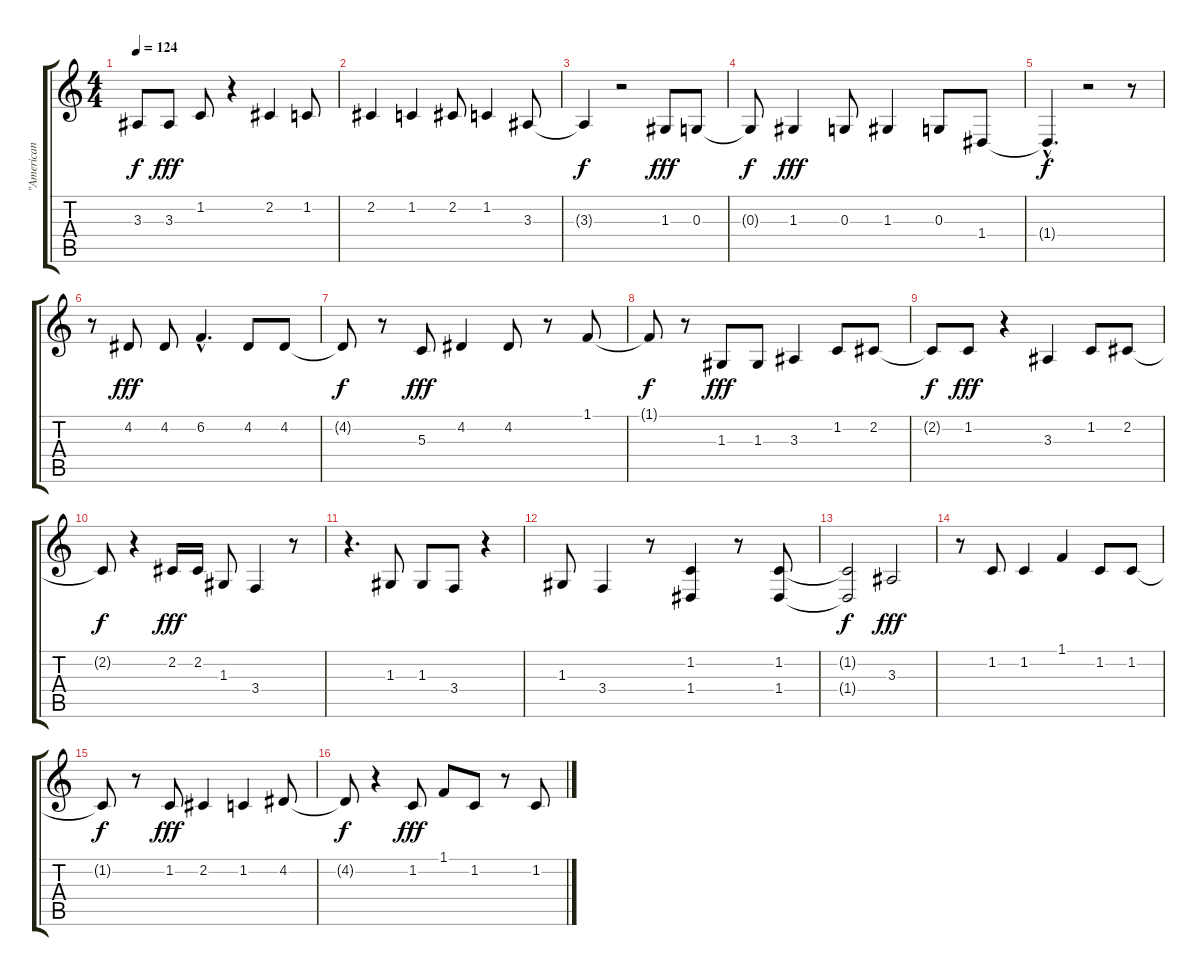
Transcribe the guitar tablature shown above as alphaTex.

\track ("\"American Pie\"" "\"American ") {instrument fx4atmosphere}
\staff {score tabs}
\tuning (E4 B3 G3 D3 A2 E2) {hide}
\ts (4 4)
\tempo 124
\clef g2
\ks c
3.3{t}.8{dy f} 3.3.8{dy fff} 1.2.8 r.4 2.2.4 1.2.8 |
2.2.4 1.2.4 2.2.8 1.2.4 3.3.8 |
3.3{t}.4{dy f} r.2 1.3.8{dy fff} 0.3.8 |
0.3{t}.8{dy f} 1.3.4{dy fff} 0.3.8 1.3.4 0.3.8 1.4.8 |
1.4{hac t}.4{d dy f} r.2 r.8 |
r.8 4.2.8{dy fff} 4.2.8 6.2{hac}.4{d} 4.2.8 4.2.8 |
4.2{t}.8{dy f} r.8 5.3.8{dy fff} 4.2.4 4.2.8 r.8 1.1.8 |
1.1{t}.8{dy f} r.8 1.3.8{dy fff} 1.3.8 3.3.4 1.2.8 2.2.8 |
2.2{t}.8{dy f} 1.2.8{dy fff} r.4 3.3.4 1.2.8 2.2.8 |
2.2{t}.8{dy f} r.4 2.2.16{dy fff} 2.2.16 1.3.8 3.4.4 r.8 |
r.4{d} 1.3.8 1.3.8 3.4.8 r.4 |
1.3.8 3.4.4 r.8 (1.2 1.4).4 r.8 (1.2 1.4).8 |
(1.2{t} 1.4{t}).2{dy f} 3.3.2{dy fff} |
r.8 1.2.8 1.2.4 1.1.4 1.2.8 1.2.8 |
1.2{t}.8{dy f} r.8 1.2.8{dy fff} 2.2.4 1.2.4 4.2.8 |
4.2{t}.8{dy f} r.4 1.2.8{dy fff} 1.1.8 1.2.8 r.8 1.2.8
